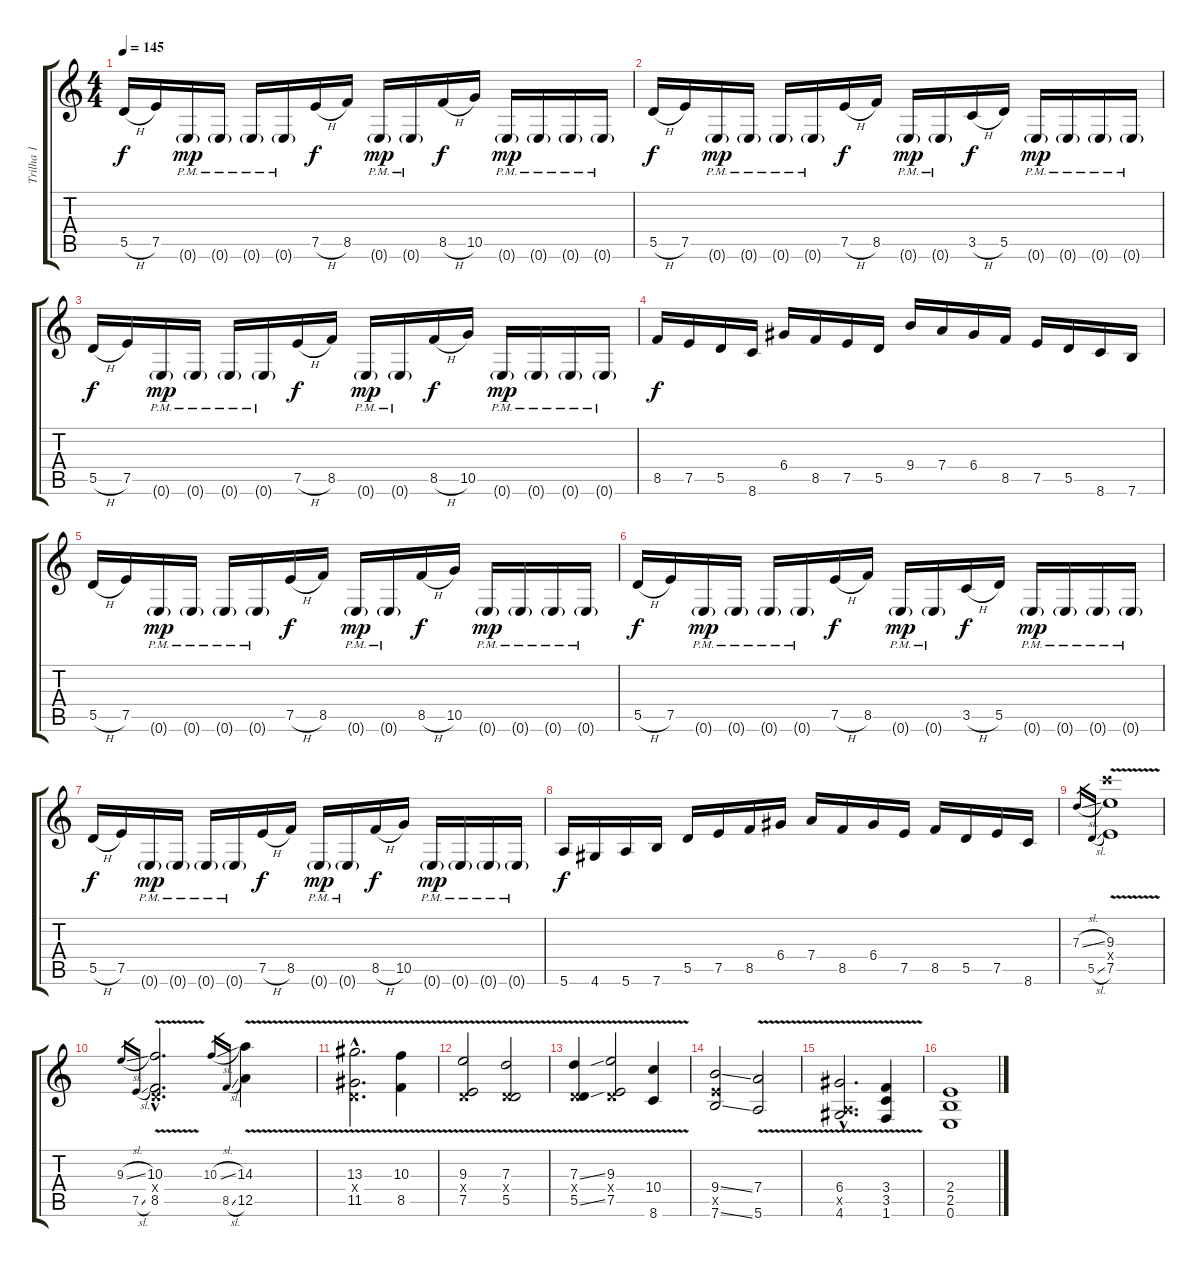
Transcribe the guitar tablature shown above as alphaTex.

\track ("Trilha 1" "Trilha 1") {instrument distortionguitar}
\staff {score tabs}
\tuning (E4 B3 G3 D3 A2 E2) {hide}
\ts (4 4)
\tempo 145
\clef g2
\ks c
5.5{h}.16{dy f instrument distortionguitar} 7.5.16 0.6{g pm}.16{dy mp} 0.6{g pm}.16 0.6{g pm}.16 0.6{g pm}.16 7.5{h}.16{dy f} 8.5.16 0.6{g pm}.16{dy mp} 0.6{g pm}.16 8.5{h}.16{dy f} 10.5.16 0.6{g pm}.16{dy mp} 0.6{g pm}.16 0.6{g pm}.16 0.6{g pm}.16 |
5.5{h}.16{dy f} 7.5.16 0.6{g pm}.16{dy mp} 0.6{g pm}.16 0.6{g pm}.16 0.6{g pm}.16 7.5{h}.16{dy f} 8.5.16 0.6{g pm}.16{dy mp} 0.6{g pm}.16 3.5{h}.16{dy f} 5.5.16 0.6{g pm}.16{dy mp} 0.6{g pm}.16 0.6{g pm}.16 0.6{g pm}.16 |
5.5{h}.16{dy f} 7.5.16 0.6{g pm}.16{dy mp} 0.6{g pm}.16 0.6{g pm}.16 0.6{g pm}.16 7.5{h}.16{dy f} 8.5.16 0.6{g pm}.16{dy mp} 0.6{g pm}.16 8.5{h}.16{dy f} 10.5.16 0.6{g pm}.16{dy mp} 0.6{g pm}.16 0.6{g pm}.16 0.6{g pm}.16 |
8.5.16{dy f} 7.5.16 5.5.16 8.6.16 6.4.16 8.5.16 7.5.16 5.5.16 9.4.16 7.4.16 6.4.16 8.5.16 7.5.16 5.5.16 8.6.16 7.6.16 |
5.5{h}.16 7.5.16 0.6{g pm}.16{dy mp} 0.6{g pm}.16 0.6{g pm}.16 0.6{g pm}.16 7.5{h}.16{dy f} 8.5.16 0.6{g pm}.16{dy mp} 0.6{g pm}.16 8.5{h}.16{dy f} 10.5.16 0.6{g pm}.16{dy mp} 0.6{g pm}.16 0.6{g pm}.16 0.6{g pm}.16 |
5.5{h}.16{dy f} 7.5.16 0.6{g pm}.16{dy mp} 0.6{g pm}.16 0.6{g pm}.16 0.6{g pm}.16 7.5{h}.16{dy f} 8.5.16 0.6{g pm}.16{dy mp} 0.6{g pm}.16 3.5{h}.16{dy f} 5.5.16 0.6{g pm}.16{dy mp} 0.6{g pm}.16 0.6{g pm}.16 0.6{g pm}.16 |
5.5{h}.16{dy f} 7.5.16 0.6{g pm}.16{dy mp} 0.6{g pm}.16 0.6{g pm}.16 0.6{g pm}.16 7.5{h}.16{dy f} 8.5.16 0.6{g pm}.16{dy mp} 0.6{g pm}.16 8.5{h}.16{dy f} 10.5.16 0.6{g pm}.16{dy mp} 0.6{g pm}.16 0.6{g pm}.16 0.6{g pm}.16 |
5.6.16{dy f} 4.6.16 5.6.16 7.6.16 5.5.16 7.5.16 8.5.16 6.4.16 7.4.16 8.5.16 6.4.16 7.5.16 8.5.16 5.5.16 7.5.16 8.6.16 |
7.3{sl}.16{gr} 5.5{sl}.16{gr} (9.3{v} 22.4{v x} 7.5{v}).1 |
9.3{sl}.16{gr} 7.5{sl}.16{gr} (10.3{v hac} 0.4{v hac x} 8.5{v hac}).2{d} 10.3{sl}.16{gr} 8.5{sl}.16{gr} (14.3{v} 12.5{v}).4 |
(13.3{v hac} 0.4{v hac x} 11.5{v hac}).2{d} (10.3{v} 8.5{v}).4 |
(9.3{v} 0.4{v x} 7.5{v}).2 (7.3{v} 0.4{v x} 5.5{v}).2 |
(7.3{v ss} 0.4{v x} 5.5{v ss}).4 (9.3{v} 0.4{v x} 7.5{v}).2 (10.4{v} 8.6).4 |
(9.4{ss} 7.5{x} 7.6{ss}).2 (7.4{v} 5.6).2 |
(6.4{hac} 0.5{v hac x} 4.6{hac}).2{d} (3.4{v} 3.5{v} 1.6{v}).4 |
(2.4 2.5 0.6).1
